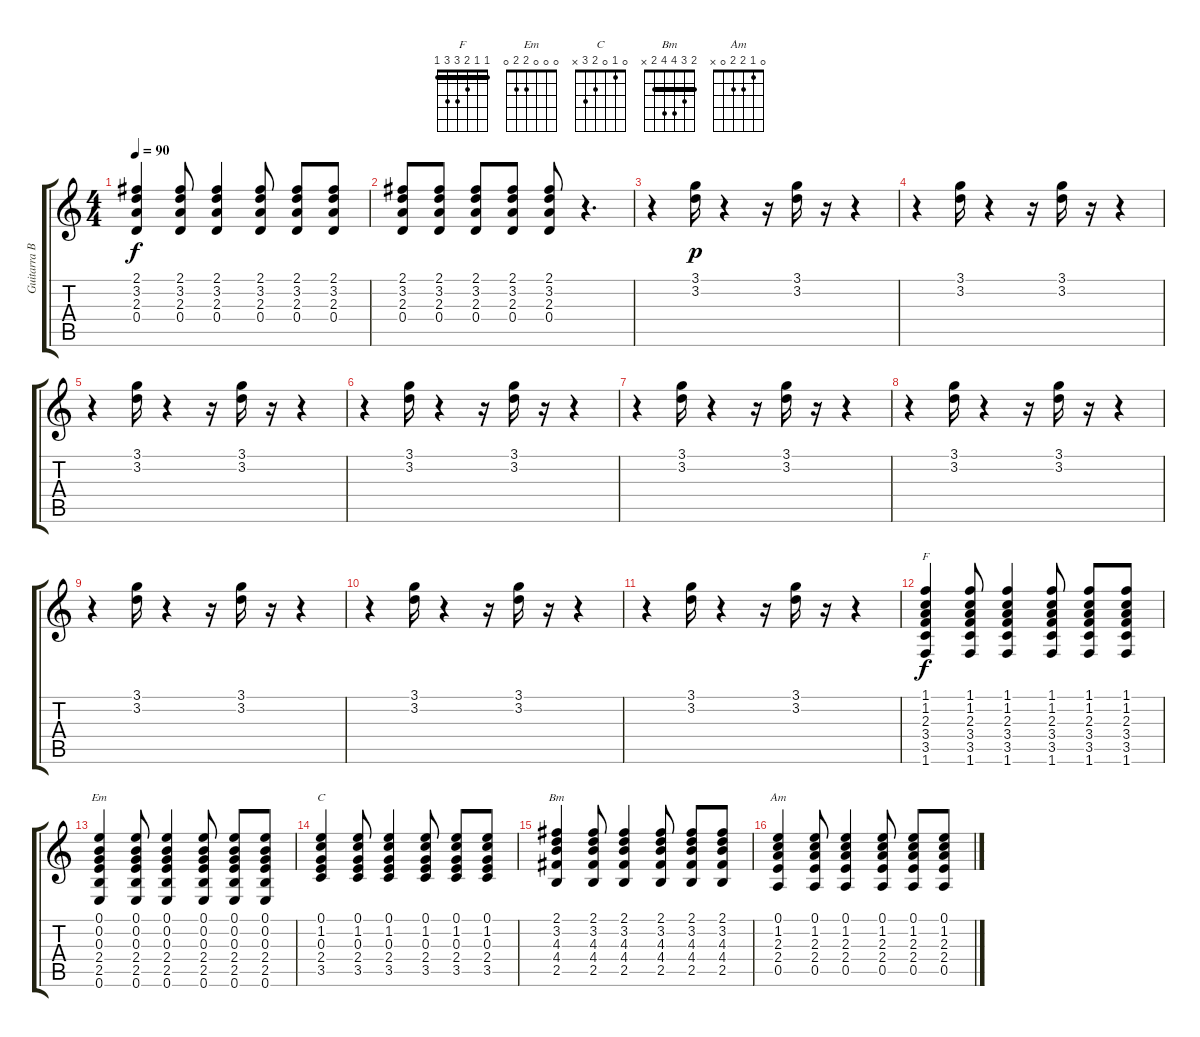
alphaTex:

\track ("Guitarra Base" "Guitarra B") {instrument electricguitarclean}
\staff {score tabs}
\tuning (E4 B3 G3 D3 A2 E2) {hide}
\chord ("F" 1 1 2 3 3 1) {barre 1}
\chord ("Em" 0 0 0 2 2 0)
\chord ("C" 0 1 0 2 3 x)
\chord ("Bm" 2 3 4 4 2 x) {barre 2}
\chord ("Am" 0 1 2 2 0 x)
\ts (4 4)
\tempo 90
\clef g2
\ks c
(2.1 3.2 2.3 0.4).4{dy f} (2.1 3.2 2.3 0.4).8 (2.1 3.2 2.3 0.4).4 (2.1 3.2 2.3 0.4).8 (2.1 3.2 2.3 0.4).8 (2.1 3.2 2.3 0.4).8 |
(2.1 3.2 2.3 0.4).8 (2.1 3.2 2.3 0.4).8 (2.1 3.2 2.3 0.4).8 (2.1 3.2 2.3 0.4).8 (2.1 3.2 2.3 0.4).8 r.4{d} |
r.4{volume 16} (3.1 3.2).16{dy p} r.4 r.16 (3.1 3.2).16 r.16 r.4 |
r.4 (3.1 3.2).16 r.4 r.16 (3.1 3.2).16 r.16 r.4 |
r.4 (3.1 3.2).16 r.4 r.16 (3.1 3.2).16 r.16 r.4 |
r.4 (3.1 3.2).16 r.4 r.16 (3.1 3.2).16 r.16 r.4 |
r.4 (3.1 3.2).16 r.4 r.16 (3.1 3.2).16 r.16 r.4 |
r.4 (3.1 3.2).16 r.4 r.16 (3.1 3.2).16 r.16 r.4 |
r.4 (3.1 3.2).16 r.4 r.16 (3.1 3.2).16 r.16 r.4 |
r.4 (3.1 3.2).16 r.4 r.16 (3.1 3.2).16 r.16 r.4 |
r.4 (3.1 3.2).16 r.4 r.16 (3.1 3.2).16 r.16 r.4 |
(1.1 1.2 2.3 3.4 3.5 1.6).4{ch "F" dy f volume 8} (1.1 1.2 2.3 3.4 3.5 1.6).8 (1.1 1.2 2.3 3.4 3.5 1.6).4 (1.1 1.2 2.3 3.4 3.5 1.6).8 (1.1 1.2 2.3 3.4 3.5 1.6).8 (1.1 1.2 2.3 3.4 3.5 1.6).8 |
(0.1 0.2 0.3 2.4 2.5 0.6).4{ch "Em"} (0.1 0.2 0.3 2.4 2.5 0.6).8 (0.1 0.2 0.3 2.4 2.5 0.6).4 (0.1 0.2 0.3 2.4 2.5 0.6).8 (0.1 0.2 0.3 2.4 2.5 0.6).8 (0.1 0.2 0.3 2.4 2.5 0.6).8 |
(0.1 1.2 0.3 2.4 3.5).4{ch "C"} (0.1 1.2 0.3 2.4 3.5).8 (0.1 1.2 0.3 2.4 3.5).4 (0.1 1.2 0.3 2.4 3.5).8 (0.1 1.2 0.3 2.4 3.5).8 (0.1 1.2 0.3 2.4 3.5).8 |
(2.1 3.2 4.3 4.4 2.5).4{ch "Bm"} (2.1 3.2 4.3 4.4 2.5).8 (2.1 3.2 4.3 4.4 2.5).4 (2.1 3.2 4.3 4.4 2.5).8 (2.1 3.2 4.3 4.4 2.5).8 (2.1 3.2 4.3 4.4 2.5).8 |
(0.1 1.2 2.3 2.4 0.5).4{ch "Am"} (0.1 1.2 2.3 2.4 0.5).8 (0.1 1.2 2.3 2.4 0.5).4 (0.1 1.2 2.3 2.4 0.5).8 (0.1 1.2 2.3 2.4 0.5).8 (0.1 1.2 2.3 2.4 0.5).8
